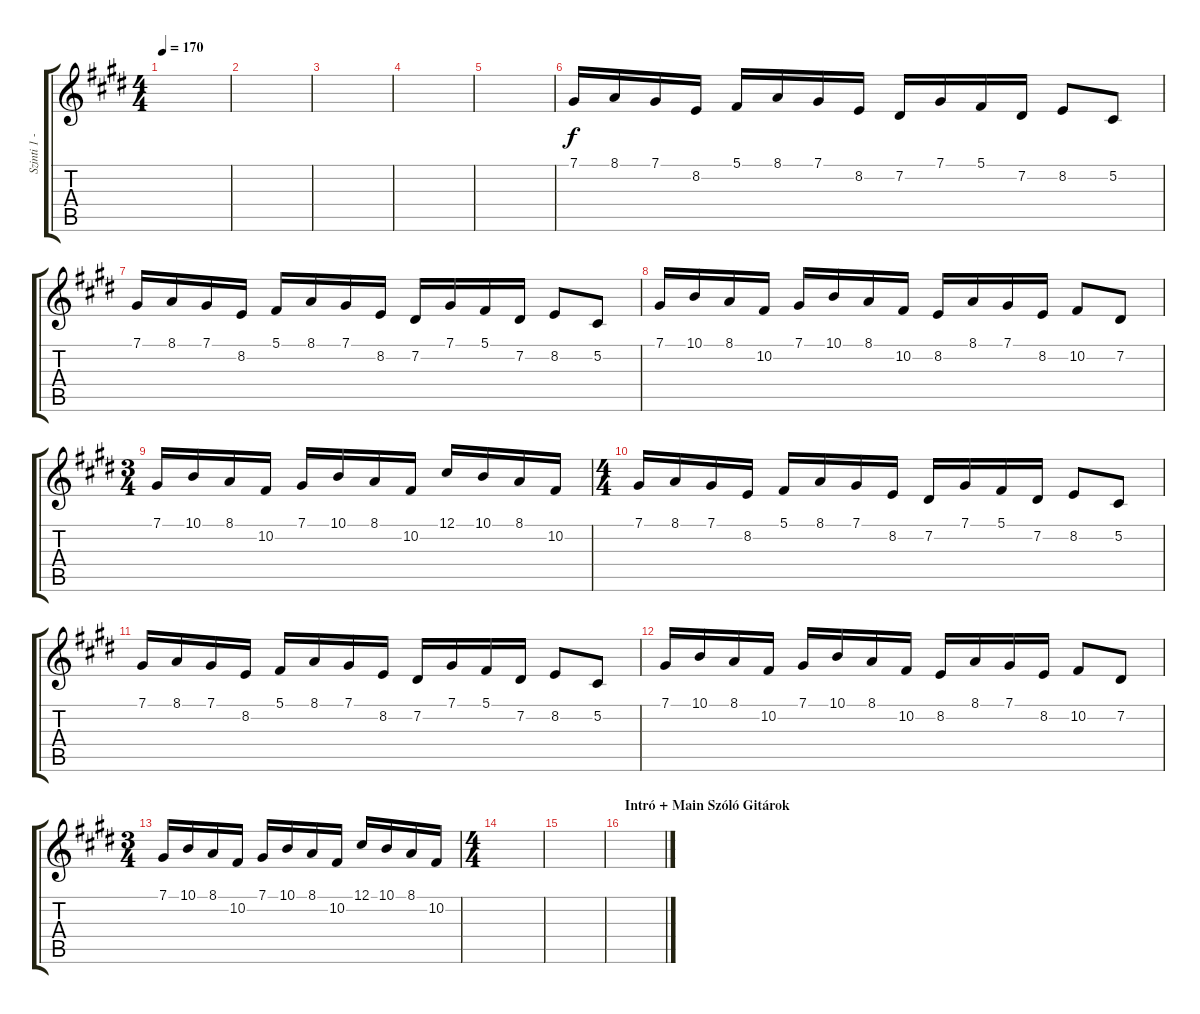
\track ("Szinti 1 - Lead, Szóló" "Szinti 1 -") {instrument lead1square}
\staff {score tabs}
\tuning (Db4 Ab3 E3 B2 Gb2 Db2) {hide}
\ts (4 4)
\tempo 170
\clef g2
\ks c#minor
|
|
|
|
|
7.1.16{volume 13} 8.1.16 7.1.16 8.2.16 5.1.16 8.1.16 7.1.16 8.2.16 7.2.16 7.1.16 5.1.16 7.2.16 8.2.8 5.2.8 |
7.1.16 8.1.16 7.1.16 8.2.16 5.1.16 8.1.16 7.1.16 8.2.16 7.2.16 7.1.16 5.1.16 7.2.16 8.2.8 5.2.8 |
7.1.16 10.1.16 8.1.16 10.2.16 7.1.16 10.1.16 8.1.16 10.2.16 8.2.16 8.1.16 7.1.16 8.2.16 10.2.8 7.2.8 |
\ts (3 4)
7.1.16 10.1.16 8.1.16 10.2.16 7.1.16 10.1.16 8.1.16 10.2.16 12.1.16 10.1.16 8.1.16 10.2.16 |
\ts (4 4)
7.1.16 8.1.16 7.1.16 8.2.16 5.1.16 8.1.16 7.1.16 8.2.16 7.2.16 7.1.16 5.1.16 7.2.16 8.2.8 5.2.8 |
7.1.16 8.1.16 7.1.16 8.2.16 5.1.16 8.1.16 7.1.16 8.2.16 7.2.16 7.1.16 5.1.16 7.2.16 8.2.8 5.2.8 |
7.1.16 10.1.16 8.1.16 10.2.16 7.1.16 10.1.16 8.1.16 10.2.16 8.2.16 8.1.16 7.1.16 8.2.16 10.2.8 7.2.8 |
\ts (3 4)
7.1.16 10.1.16 8.1.16 10.2.16 7.1.16 10.1.16 8.1.16 10.2.16 12.1.16 10.1.16 8.1.16 10.2.16 |
\ts (4 4)
|
|
\section ("" "Intró + Main Szóló Gitárok")
